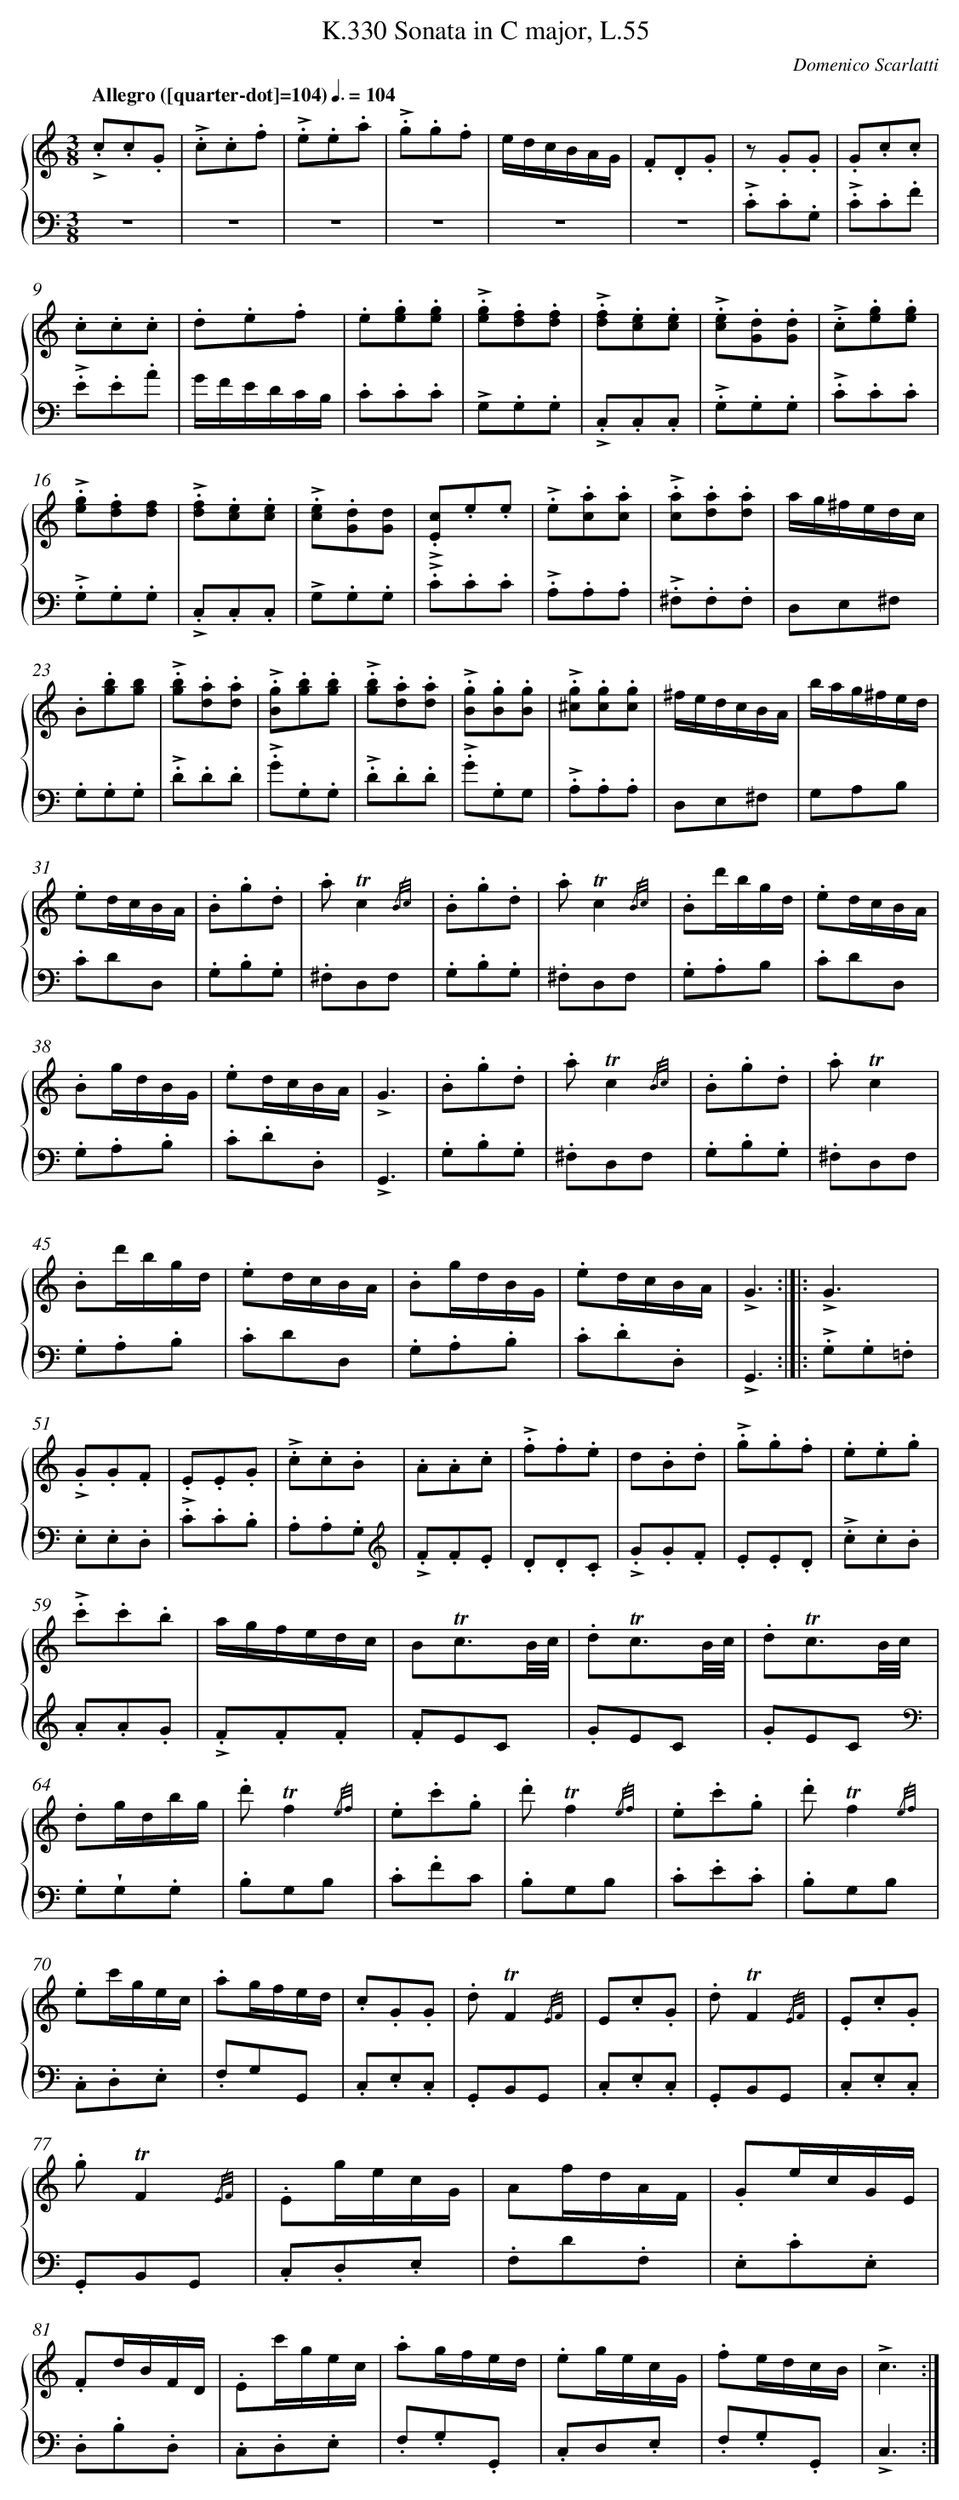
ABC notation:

X:1
T: Sonata in C major, L.55, K.330
C: Domenico Scarlatti
L: 1/8
M: 3/8
Q: "Allegro ([quarter-dot]=104)" 3/8=104
%%staves {1 2}
V: 1 clef=treble
V: 2 clef=bass
K: C
[V:1] .!accent!c.c.G |
[V:2] z3 |
[V:1] .!accent!c.c.f |
[V:2] z3 |
[V:1] .!accent!e.e.a |
[V:2] z3 |
[V:1] .!accent!g.g.f |
[V:2] z3 |
[V:1] e/d/c/B/A/G/ |
[V:2] z3 |
[V:1] .F.D.G |
[V:2] z3 |
[V:1] z .G.G |
[V:2] .!accent!C.C.G, |
[V:1] .G.c.c |
[V:2] .!accent!C.C.F |
[V:1] .c.c.c |
[V:2] .!accent!E.E.A |
[V:1] .d.e.f |
[V:2] G/F/E/D/C/B,/ |
[V:1] .e.[eg].[eg] |
[V:2] .C.C.C |
[V:1] .!accent![eg].[df].[df] |
[V:2] !accent!G,.G,.G, |
[V:1] .!accent![df].[ce].[ce] |
[V:2] .!accent!C,.C,.C, |
[V:1] .!accent![ce].[Gd].[Gd] |
[V:2] .!accent!G,.G,.G, |
[V:1] .!accent!c.[eg].[eg] |
[V:2] .!accent!C.C.C |
[V:1] .!accent![eg].[df][df] |
[V:2] .!accent!G,.G,.G, |
[V:1] .!accent![df].[ce].[ce] |
[V:2] .!accent!C,.C,.C, |
[V:1] .!accent![ce].[Gd][Gd] |
[V:2] !accent!G,.G,.G, |
[V:1] .!accent![Ec].e.e |
[V:2] .!accent!C.C.C |
[V:1] .!accent!e.[ca].[ca] |
[V:2] .!accent!A,.A,.A, |
[V:1] .!accent![ca].[da].[da] |
[V:2] .!accent!^F,.F,.F, |
[V:1] a/g/^f/e/d/c/ |
[V:2] D,E,^F, |
[V:1] .B.[gb][gb] |
[V:2] .G,.G,.G, |
[V:1] .!accent![gb].[da].[da] |
[V:2] .!accent!D.D.D |
[V:1] .!accent![Bg].[gb].[gb] |
[V:2] .!accent!G.G,.G, |
[V:1] .!accent![gb].[da].[da] |
[V:2] .!accent!D.D.D |
[V:1] .!accent![Bg].[Bg].[Bg] |
[V:2] .!accent!G.G,G, |
[V:1] .!accent![^cg].[cg].[cg] |
[V:2] .!accent!A,.A,.A, |
[V:1] ^f/e/d/c/B/A/ |
[V:2] D,E,^F, |
[V:1] b/a/g/^f/e/d/ |
[V:2] G,A,B, |
[V:1] .ed/c/B/A/ |
[V:2] .CDD, |
[V:1] .B.g.d |
[V:2] .G,.B,.G, |
[V:1] .a!trill!c2{/B/c/} |
[V:2] .^F,D,F, |
[V:1] .B.g.d |
[V:2] .G,.B,.G, |
[V:1] .a!trill!c2{/B/c/} |
[V:2] .^F,D,F, |
[V:1] .Bd'/b/g/d/ |
[V:2] .G,.A,B, |
[V:1] .ed/c/B/A/ |
[V:2] .CDD, |
[V:1] .Bg/d/B/G/ |
[V:2] .G,.A,.B, |
[V:1] .ed/c/B/A/ |
[V:2] .C.D.D, |
[V:1] !accent!G3 |
[V:2] !accent!G,,3 |
[V:1] .B.g.d |
[V:2] .G,.B,.G, |
[V:1] .a!trill!c2{/B/c/} |
[V:2] .^F,D,F, |
[V:1] .B.g.d |
[V:2] .G,.B,.G, |
[V:1] .a!trill!c2 |
[V:2] .^F,D,F, |
[V:1] .Bd'/b/g/d/ |
[V:2] .G,.A,.B, |
[V:1] .ed/c/B/A/ |
[V:2] .CDD, |
[V:1] .Bg/d/B/G/ |
[V:2] .G,.A,.B, |
[V:1] .ed/c/B/A/ |
[V:2] .C.D.D, |
[V:1] !accent!G3 :|]|:
[V:2] !accent!G,,3 :|]|:
[V:1] !accent!G3 |
[V:2] .!accent!G,.G,.=F, |
[V:1] .!accent!G.G.F |
[V:2] .E,.E,.D, |
[V:1] .E.E.G |
[V:2] .!accent!C.C.B, |
[V:1] .!accent!c.c.B |
[V:2] .A,.A,.G,[K:clef=treble] |
[V:1] .A.A.c |
[V:2] .!accent!F.F.E |
[V:1] .!accent!f.f.e |
[V:2] .D.D.C |
[V:1] d.B.d |
[V:2] .!accent!G.G.F |
[V:1] .!accent!g.g.f |
[V:2] .E.E.D |
[V:1] .e.e.g |
[V:2] .!accent!c.c.B |
[V:1] .!accent!c'.c'.b |
[V:2] .A.A.G |
[V:1] a/g/f/e/d/c/ |
[V:2] .!accent!F.F.F |
[V:1] B!trill!c3/B//c// |
[V:2] .FEC |
[V:1] .d!trill!c3/B//c// |
[V:2] .GEC |
[V:1] .d!trill!c3/B//c// |
[V:2] .GEC[K:clef=bass] |
[V:1] .dg/d/b/g/ |
[V:2] .G,!wedge!G,.G, |
[V:1] .d'!trill!f2{/e/f/} |
[V:2] .B,G,B, |
[V:1] .e.c'.g |
[V:2] .C.FC |
[V:1] .d'!trill!f2{/e/f/} |
[V:2] .B,G,B, |
[V:1] .e.c'.g |
[V:2] .C.E.C |
[V:1] .d'!trill!f2{/e/f/} |
[V:2] .B,G,B, |
[V:1] .ec'/g/e/c/ |
[V:2] .C,.D,.E, |
[V:1] .ag/f/e/d/ |
[V:2] .F,G,G,, |
[V:1] .c.G.G |
[V:2] .C,.E,.C, |
[V:1] .d!trill!F2{/E/F/} |
[V:2] .G,,B,,G,, |
[V:1] E.c.G |
[V:2] .C,.E,.C, |
[V:1] .d!trill!F2{/E/F/} |
[V:2] .G,,B,,G,, |
[V:1] .E.c.G |
[V:2] .C,.E,.C, |
[V:1] .g!trill!F2{/E/F/} |
[V:2] .G,,B,,G,, |
[V:1] .Eg/e/c/G/ |
[V:2] .C,.D,.E, |
[V:1] Af/d/A/F/ |
[V:2] .F,D.F, |
[V:1] .Ge/c/G/E/ |
[V:2] .E,.C.E, |
[V:1] .Fd/B/F/D/ |
[V:2] .D,.B,.D, |
[V:1] .Ec'/g/e/c/ |
[V:2] .C,.D,.E, |
[V:1] .ag/f/e/d/ |
[V:2] .F,.G,.G,, |
[V:1] .eg/e/c/G/ |
[V:2] .C,D,.E, |
[V:1] .fe/d/c/B/ |
[V:2] .F,.G,.G,, |
[V:1] !accent!c3 :|]
[V:2] !accent!C,3 :|]
